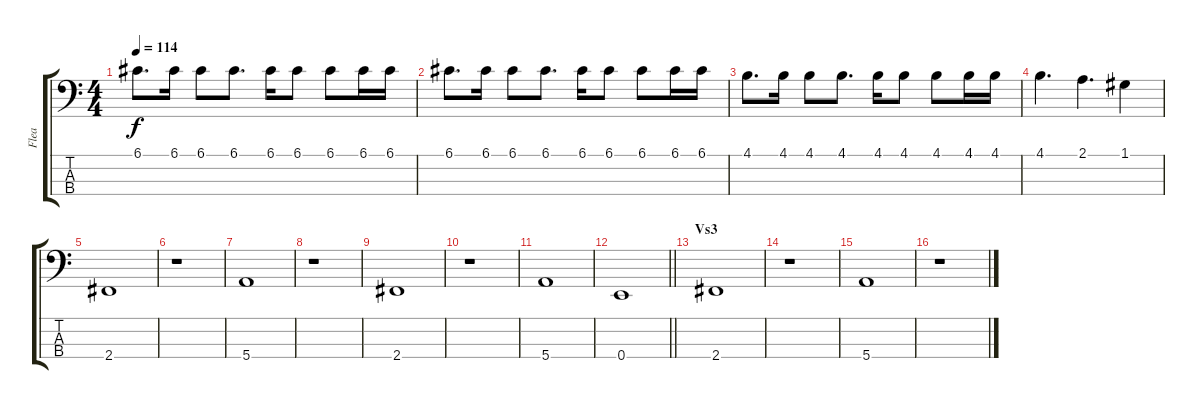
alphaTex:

\track ("Flea" "Flea") {instrument electricbassfinger}
\staff {score tabs}
\tuning (G2 D2 A1 E1) {hide}
\ts (4 4)
\tempo 114
\clef f4
\ks c
6.1.8{d dy f} 6.1.16 6.1.8 6.1.8{d} 6.1.16 6.1.8 6.1.8 6.1.16 6.1.16 |
6.1.8{d} 6.1.16 6.1.8 6.1.8{d} 6.1.16 6.1.8 6.1.8 6.1.16 6.1.16 |
4.1.8{d} 4.1.16 4.1.8 4.1.8{d} 4.1.16 4.1.8 4.1.8 4.1.16 4.1.16 |
4.1.4{d} 2.1.4{d} 1.1.4 |
2.4.1 |
r.1 |
5.4.1 |
r.1 |
2.4.1 |
r.1 |
5.4.1 |
\barLineRight lightlight
0.4.1 |
\section ("" "Vs3")
2.4.1 |
r.1 |
5.4.1 |
r.1
